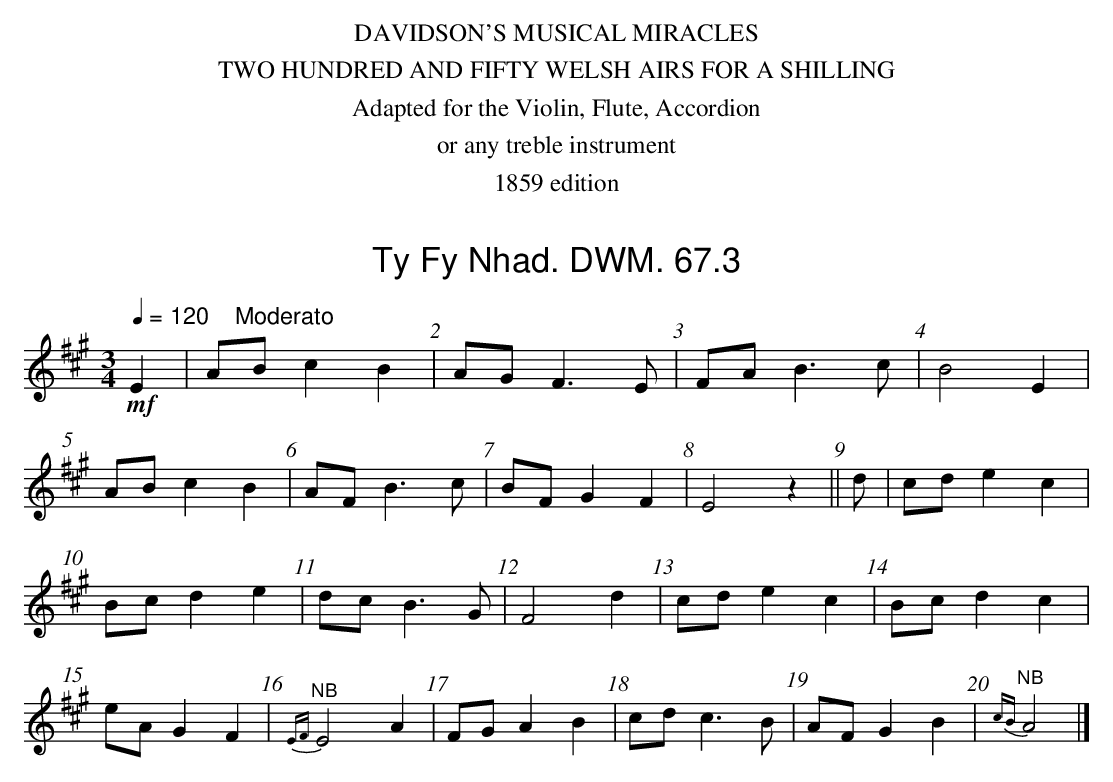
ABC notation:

X:1
T:Ty Fy Nhad. DWM. 67.3
M:3/4
L:1/8
Q:1/4=120 "    Moderato"
K:A
!mf!E2|AB c2B2|AG F3E|FA B3c|B4E2|
AB c2B2|AF B3c|BF G2F2|E4z2||d|cd e2c2|
Bc d2e2|dc B3G|F4d2|cd e2c2|Bc d2c2|
eA G2 F2|"^NB"{EF}E4 A2|FG A2B2|cd c3B|AF G2 B2|"^NB"{cB}A4|]
